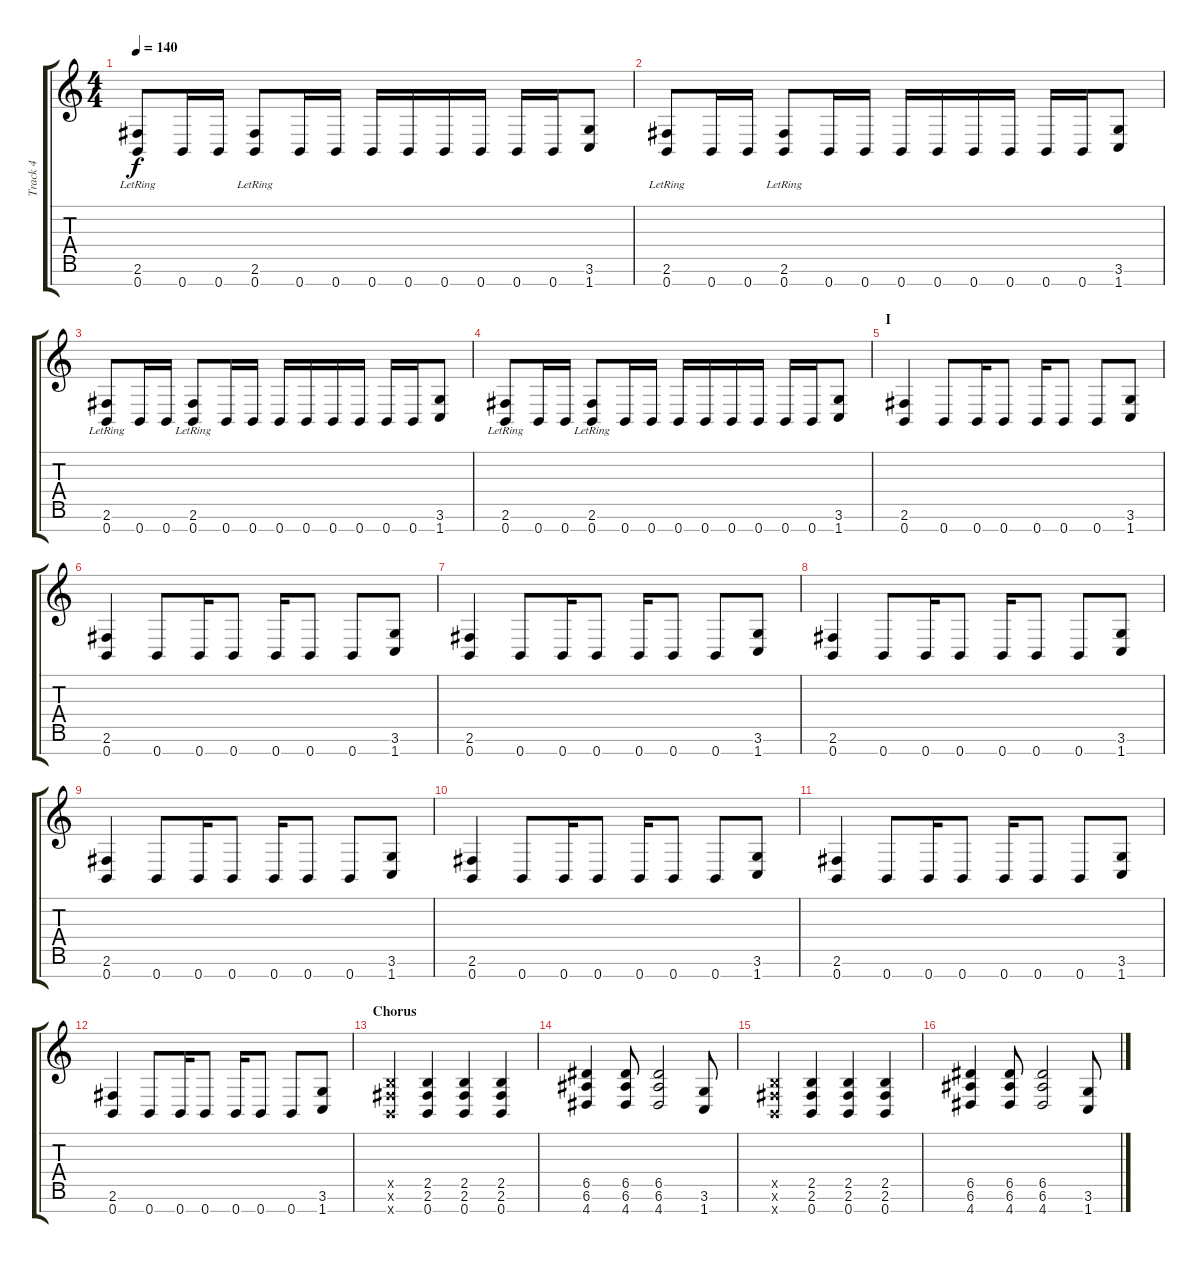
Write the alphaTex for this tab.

\track ("Track 4" "Track 4") {instrument distortionguitar}
\staff {score tabs}
\tuning (E4 B3 G3 D3 A2 E2 B1) {hide}
\ts (4 4)
\tempo 140
\clef g2
\ks c
(2.6{lr} 0.7).8{dy f} 0.7.16 0.7.16 (2.6{lr} 0.7).8 0.7.16 0.7.16 0.7.16 0.7.16 0.7.16 0.7.16 0.7.16 0.7.16 (3.6 1.7).8 |
(2.6{lr} 0.7).8 0.7.16 0.7.16 (2.6{lr} 0.7).8 0.7.16 0.7.16 0.7.16 0.7.16 0.7.16 0.7.16 0.7.16 0.7.16 (3.6 1.7).8 |
(2.6{lr} 0.7).8 0.7.16 0.7.16 (2.6{lr} 0.7).8 0.7.16 0.7.16 0.7.16 0.7.16 0.7.16 0.7.16 0.7.16 0.7.16 (3.6 1.7).8 |
(2.6{lr} 0.7).8 0.7.16 0.7.16 (2.6{lr} 0.7).8 0.7.16 0.7.16 0.7.16 0.7.16 0.7.16 0.7.16 0.7.16 0.7.16 (3.6 1.7).8 |
\section ("" "I")
(2.6 0.7).4 0.7.8 0.7.16 0.7.8 0.7.16 0.7.8 0.7.8 (3.6 1.7).8 |
(2.6 0.7).4 0.7.8 0.7.16 0.7.8 0.7.16 0.7.8 0.7.8 (3.6 1.7).8 |
(2.6 0.7).4 0.7.8 0.7.16 0.7.8 0.7.16 0.7.8 0.7.8 (3.6 1.7).8 |
(2.6 0.7).4 0.7.8 0.7.16 0.7.8 0.7.16 0.7.8 0.7.8 (3.6 1.7).8 |
(2.6 0.7).4 0.7.8 0.7.16 0.7.8 0.7.16 0.7.8 0.7.8 (3.6 1.7).8 |
(2.6 0.7).4 0.7.8 0.7.16 0.7.8 0.7.16 0.7.8 0.7.8 (3.6 1.7).8 |
(2.6 0.7).4 0.7.8 0.7.16 0.7.8 0.7.16 0.7.8 0.7.8 (3.6 1.7).8 |
(2.6 0.7).4 0.7.8 0.7.16 0.7.8 0.7.16 0.7.8 0.7.8 (3.6 1.7).8 |
\section ("" "Chorus")
(2.5{x} 2.6{x} 0.7{x}).4 (2.5 2.6 0.7).4 (2.5 2.6 0.7).4 (2.5 2.6 0.7).4 |
(6.5 6.6 4.7).4 (6.5 6.6 4.7).8 (6.5 6.6 4.7).2 (3.6 1.7).8 |
(2.5{x} 2.6{x} 0.7{x}).4 (2.5 2.6 0.7).4 (2.5 2.6 0.7).4 (2.5 2.6 0.7).4 |
(6.5 6.6 4.7).4 (6.5 6.6 4.7).8 (6.5 6.6 4.7).2 (3.6 1.7).8
